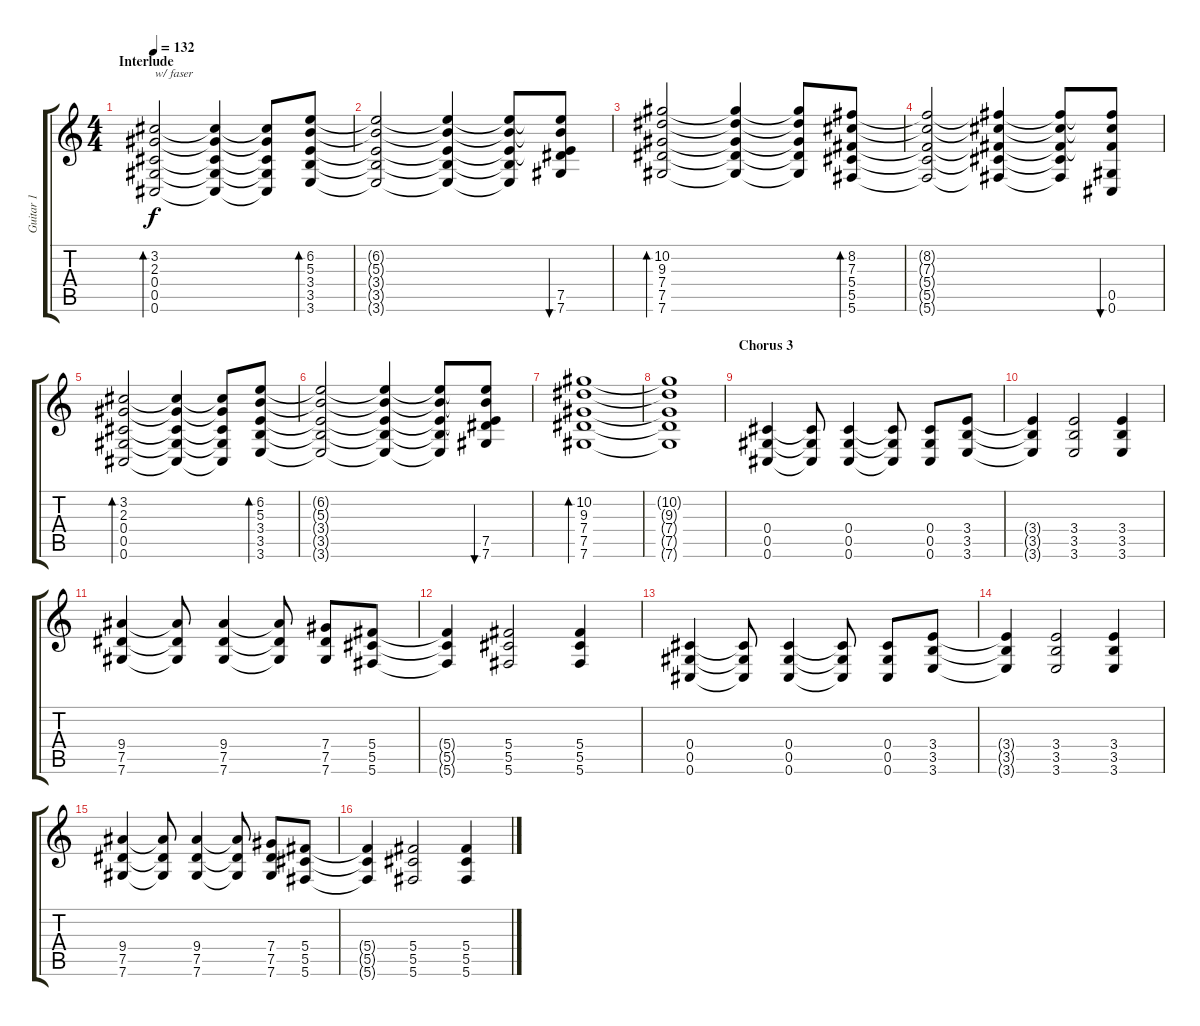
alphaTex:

\track ("Guitar 1" "Guitar 1") {instrument distortionguitar}
\staff {score tabs}
\tuning (Eb4 Bb3 Gb3 Db3 Ab2 Db2) {hide}
\ts (4 4)
\section ("" "Interlude")
\tempo 132
\clef g2
\ks c
(3.2 2.3 0.4 0.5 0.6).2{bd 120 txt "w/ faser" dy f instrument electricguitarclean} (3.2{t} 2.3{t} 0.4{t} 0.5{t} 0.6{t}).4 (3.2{t} 2.3{t} 0.4{t} 0.5{t} 0.6{t}).8 (6.2 5.3 3.4 3.5 3.6).8{bd 240} |
(6.2{t} 5.3{t} 3.4{t} 3.5{t} 3.6{t}).2 (6.2{t} 5.3{t} 3.4{t} 3.5{t} 3.6{t}).4 (6.2{t} 5.3{t} 3.4{t} 3.5{t} 3.6{t}).8 (6.2{t} 5.3{t} 3.4{t} 7.5 7.6).8{bu 480} |
(10.2 9.3 7.4 7.5 7.6).2{bd 120} (10.2{t} 9.3{t} 7.4{t} 7.5{t} 7.6{t}).4 (10.2{t} 9.3{t} 7.4{t} 7.5{t} 7.6{t}).8 (8.2 7.3 5.4 5.5 5.6).8{bd 240} |
(8.2{t} 7.3{t} 5.4{t} 5.5{t} 5.6{t}).2 (8.2{t} 7.3{t} 5.4{t} 5.5{t} 5.6{t}).4 (8.2{t} 7.3{t} 5.4{t} 5.5{t} 5.6{t}).8 (8.2{t} 7.3{t} 5.4{t} 0.5 0.6).8{bu 480} |
(3.2 2.3 0.4 0.5 0.6).2{bd 120} (3.2{t} 2.3{t} 0.4{t} 0.5{t} 0.6{t}).4 (3.2{t} 2.3{t} 0.4{t} 0.5{t} 0.6{t}).8 (6.2 5.3 3.4 3.5 3.6).8{bd 240} |
(6.2{t} 5.3{t} 3.4{t} 3.5{t} 3.6{t}).2 (6.2{t} 5.3{t} 3.4{t} 3.5{t} 3.6{t}).4 (6.2{t} 5.3{t} 3.4{t} 3.5{t} 3.6{t}).8 (6.2{t} 5.3{t} 3.4{t} 7.5 7.6).8{bu 480} |
(10.2 9.3 7.4 7.5 7.6).1{bd 120} |
(10.2{t} 9.3{t} 7.4{t} 7.5{t} 7.6{t}).1 |
\section ("" "Chorus 3")
(0.4 0.5 0.6).4{instrument distortionguitar} (0.4{t} 0.5{t} 0.6{t}).8 (0.4 0.5 0.6).4 (0.4{t} 0.5{t} 0.6{t}).8 (0.4 0.5 0.6).8 (3.4 3.5 3.6).8 |
(3.4{t} 3.5{t} 3.6{t}).4 (3.4 3.5 3.6).2 (3.4 3.5 3.6).4 |
(9.4 7.5 7.6).4 (9.4{t} 7.5{t} 7.6{t}).8 (9.4 7.5 7.6).4 (9.4{t} 7.5{t} 7.6{t}).8 (7.4 7.5 7.6).8 (5.4 5.5 5.6).8 |
(5.4{t} 5.5{t} 5.6{t}).4 (5.4 5.5 5.6).2 (5.4 5.5 5.6).4 |
(0.4 0.5 0.6).4 (0.4{t} 0.5{t} 0.6{t}).8 (0.4 0.5 0.6).4 (0.4{t} 0.5{t} 0.6{t}).8 (0.4 0.5 0.6).8 (3.4 3.5 3.6).8 |
(3.4{t} 3.5{t} 3.6{t}).4 (3.4 3.5 3.6).2 (3.4 3.5 3.6).4 |
(9.4 7.5 7.6).4 (9.4{t} 7.5{t} 7.6{t}).8 (9.4 7.5 7.6).4 (9.4{t} 7.5{t} 7.6{t}).8 (7.4 7.5 7.6).8 (5.4 5.5 5.6).8 |
(5.4{t} 5.5{t} 5.6{t}).4 (5.4 5.5 5.6).2 (5.4 5.5 5.6).4
